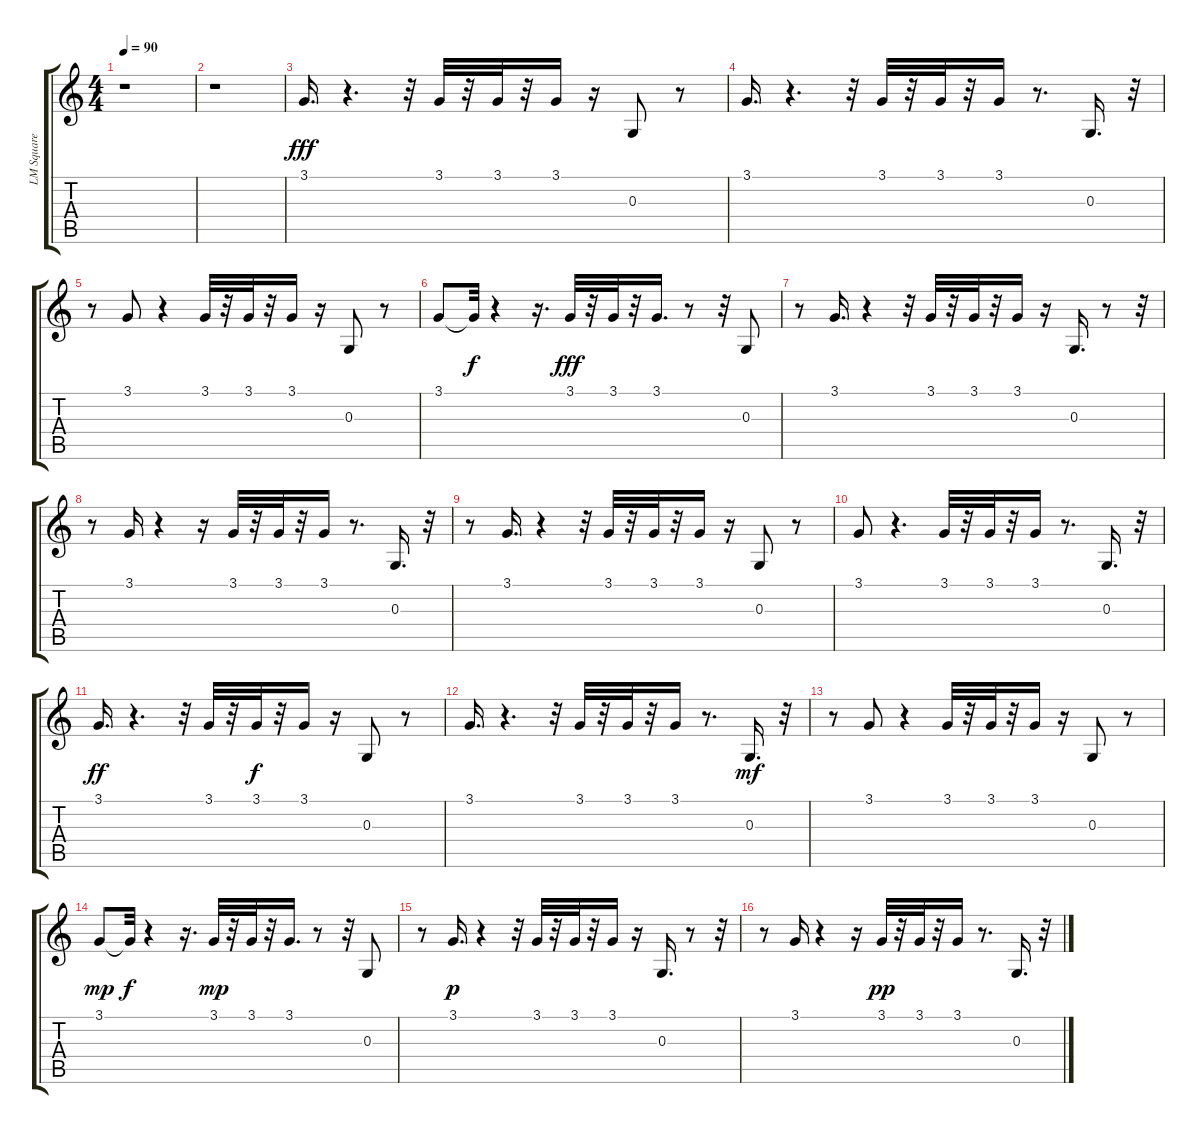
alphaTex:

\track ("LM Square" "LM Square") {instrument lead1square}
\staff {score tabs}
\tuning (E4 B3 G3 D3 A2 E2) {hide}
\ts (4 4)
\tempo 90
\clef g2
\ks c
r.1{dy fff} |
r.1 |
3.1.16{d} r.4{d} r.32 3.1.32 r.32 3.1.32 r.32 3.1.16 r.16 0.3.8 r.8 |
3.1.16{d} r.4{d} r.32 3.1.32 r.32 3.1.32 r.32 3.1.16 r.8{d} 0.3.16{d} r.32 |
r.8 3.1.8 r.4 3.1.32 r.32 3.1.32 r.32 3.1.16 r.16 0.3.8 r.8 |
3.1.8 3.1{t}.32{dy f} r.4 r.16{d} 3.1.32{dy fff} r.32 3.1.32 r.32 3.1.16{d} r.8 r.32 0.3.8 |
r.8 3.1.16{d} r.4 r.32 3.1.32 r.32 3.1.32 r.32 3.1.16 r.16 0.3.16{d} r.8 r.32 |
r.8 3.1.16 r.4 r.16 3.1.32 r.32 3.1.32 r.32 3.1.16 r.8{d} 0.3.16{d} r.32 |
r.8 3.1.16{d} r.4 r.32 3.1.32 r.32 3.1.32 r.32 3.1.16 r.16 0.3.8 r.8 |
3.1.8 r.4{d} 3.1.32 r.32 3.1.32 r.32 3.1.16 r.8{d} 0.3.16{d} r.32 |
3.1.16{d dy ff} r.4{d} r.32 3.1.32 r.32 3.1.32{dy f} r.32 3.1.16 r.16 0.3.8 r.8 |
3.1.16{d} r.4{d} r.32 3.1.32 r.32 3.1.32 r.32 3.1.16 r.8{d} 0.3.16{d dy mf} r.32 |
r.8 3.1.8 r.4 3.1.32 r.32 3.1.32 r.32 3.1.16 r.16 0.3.8 r.8 |
3.1.8{dy mp} 3.1{t}.32{dy f} r.4 r.16{d} 3.1.32{dy mp} r.32 3.1.32 r.32 3.1.16{d} r.8 r.32 0.3.8 |
r.8 3.1.16{d dy p} r.4 r.32 3.1.32 r.32 3.1.32 r.32 3.1.16 r.16 0.3.16{d} r.8 r.32 |
r.8 3.1.16 r.4 r.16 3.1.32{dy pp} r.32 3.1.32 r.32 3.1.16 r.8{d} 0.3.16{d} r.32
